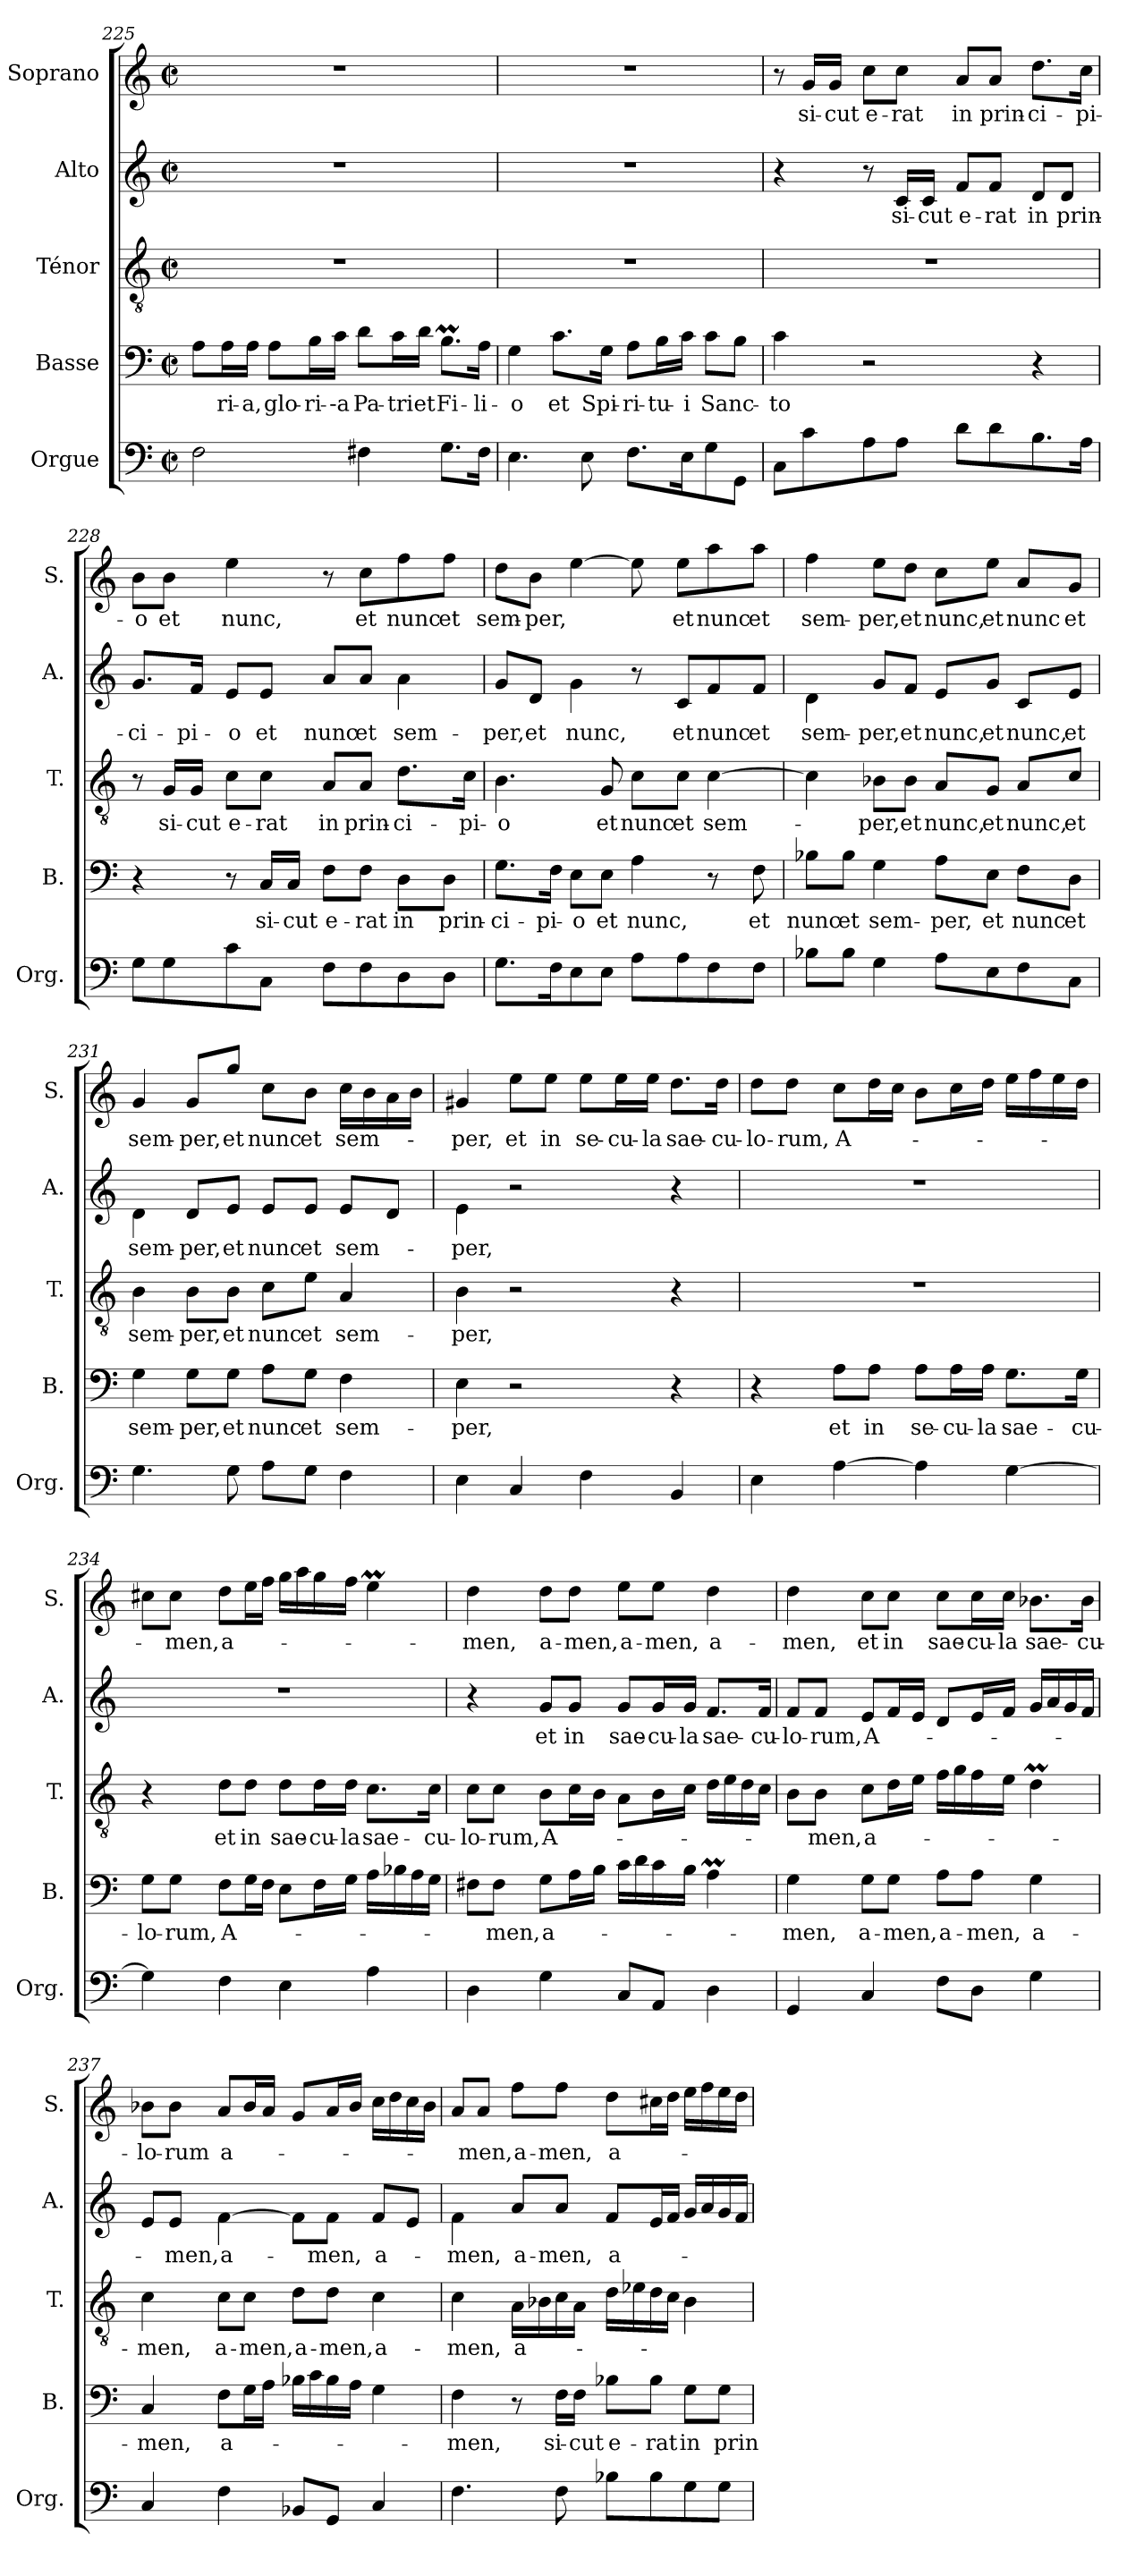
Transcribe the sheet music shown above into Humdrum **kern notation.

**kern	**kern	**text	**kern	**text	**kern	**text	**kern	**text
*part5	*part4	*part4	*part3	*part3	*part2	*part2	*part1	*part1
*staff5	*staff4	*staff4	*staff3	*staff3	*staff2	*staff2	*staff1	*staff1
*I"Orgue	*I"Basse	*	*I"Ténor	*	*I"Alto	*	*I"Soprano	*
*I'Org.	*I'B.	*	*I'T.	*	*I'A.	*	*I'S.	*
*clefF4	*clefF4	*	*clefGv2	*	*clefG2	*	*clefG2	*
*k[]	*k[]	*	*k[]	*	*k[]	*	*k[]	*
*M2/2	*M2/2	*	*M2/2	*	*M2/2	*	*M2/2	*
*met(c|)	*met(c|)	*	*met(c|)	*	*met(c|)	*	*met(c|)	*
=225	=225	=225	=225	=225	=225	=225	=225	=225
2F\	8A\L	.	1r	.	1r	.	1r	.
!	!	!LO:LY:b	!	!	!	!	!	!
.	16A\L	-ri-	.	.	.	.	.	.
!	!	!LO:LY:b	!	!	!	!	!	!
.	16A\JJ	-a,	.	.	.	.	.	.
!	!	!LO:LY:b	!	!	!	!	!	!
.	8A\L	glo-	.	.	.	.	.	.
!	!	!LO:LY:b	!	!	!	!	!	!
.	16B\L	-ri-	.	.	.	.	.	.
!	!	!LO:LY:b	!	!	!	!	!	!
.	16c\JJ	--a	.	.	.	.	.	.
!	!	!LO:LY:b	!	!	!	!	!	!
4F#X\	8d\L	Pa-	.	.	.	.	.	.
!	!	!LO:LY:b	!	!	!	!	!	!
.	16c\L	-tri	.	.	.	.	.	.
!	!	!LO:LY:b	!	!	!	!	!	!
.	16d\JJ	et	.	.	.	.	.	.
!	!	!LO:LY:b	!	!	!	!	!	!
8.G\L	8.Bm\L	Fi-	.	.	.	.	.	.
!	!	!LO:LY:b	!	!	!	!	!	!
16F#\Jk	16A\Jk	-li-	.	.	.	.	.	.
!!LO:PB:g=z
=226	=226	=226	=226	=226	=226	=226	=226	=226
!	!	!LO:LY:b	!	!	!	!	!	!
4.E\	4G\	-o	1r	.	1r	.	1r	.
!	!	!LO:LY:b	!	!	!	!	!	!
.	8.c\L	et	.	.	.	.	.	.
8E\	.	.	.	.	.	.	.	.
!	!	!LO:LY:b	!	!	!	!	!	!
.	16G\Jk	Spi-	.	.	.	.	.	.
!	!	!LO:LY:b	!	!	!	!	!	!
8.F\L	8A\L	-ri-	.	.	.	.	.	.
!	!	!LO:LY:b	!	!	!	!	!	!
.	16B\L	-tu-	.	.	.	.	.	.
!	!	!LO:LY:b	!	!	!	!	!	!
16E\K	16c\JJ	-i	.	.	.	.	.	.
!	!	!LO:LY:b	!	!	!	!	!	!
8G\	8c\L	Sanc-	.	.	.	.	.	.
8GG\J	8B\J	.	.	.	.	.	.	.
=227	=227	=227	=227	=227	=227	=227	=227	=227
!	!	!LO:LY:b	!	!	!	!	!	!
8C\L	4c\	-to	1r	.	4r	.	8r	.
!	!	!	!	!	!	!	!	!LO:LY:b
8c\	.	.	.	.	.	.	16g/LL	si-
!	!	!	!	!	!	!	!	!LO:LY:b
.	.	.	.	.	.	.	16g/JJ	-cut
!	!	!	!	!	!	!	!	!LO:LY:b
8A\	2r	.	.	.	8r	.	8cc\L	e-
!	!	!	!	!	!	!LO:LY:b	!	!LO:LY:b
8A\J	.	.	.	.	16c/LL	si-	8cc\J	-rat
!	!	!	!	!	!	!LO:LY:b	!	!
.	.	.	.	.	16c/JJ	-cut	.	.
!	!	!	!	!	!	!LO:LY:b	!	!LO:LY:b
8d\L	.	.	.	.	8f/L	e-	8a/L	in
!	!	!	!	!	!	!LO:LY:b	!	!LO:LY:b
8d\	.	.	.	.	8f/J	-rat	8a/J	prin-
!	!	!	!	!	!	!LO:LY:b	!	!LO:LY:b
8.B\	4r	.	.	.	8d/L	in	8.dd\L	-ci-
!	!	!	!	!	!	!LO:LY:b	!	!
.	.	.	.	.	8d/J	prin-	.	.
!	!	!	!	!	!	!	!	!LO:LY:b
16A\Jk	.	.	.	.	.	.	16cc\Jk	-pi-
=228	=228	=228	=228	=228	=228	=228	=228	=228
!	!	!	!	!	!	!LO:LY:b	!	!LO:LY:b
8G\L	4r	.	8r	.	8.g/L	-ci-	8b\L	-o
!	!	!	!	!LO:LY:b	!	!	!	!LO:LY:b
8G\	.	.	16G/LL	si-	.	.	8b\J	et
!	!	!	!	!LO:LY:b	!	!LO:LY:b	!	!
.	.	.	16G/JJ	-cut	16f/Jk	-pi-	.	.
!	!	!	!	!LO:LY:b	!	!LO:LY:b	!	!LO:LY:b
8c\	8r	.	8c\L	e-	8e/L	-o	4ee\	nunc,
!	!	!LO:LY:b	!	!LO:LY:b	!	!LO:LY:b	!	!
8C\J	16C/LL	si-	8c\J	-rat	8e/J	et	.	.
!	!	!LO:LY:b	!	!	!	!	!	!
.	16C/JJ	-cut	.	.	.	.	.	.
!	!	!LO:LY:b	!	!LO:LY:b	!	!LO:LY:b	!	!
8F\L	8F\L	e-	8A/L	in	8a/L	nunc	8r	.
!	!	!LO:LY:b	!	!LO:LY:b	!	!LO:LY:b	!	!LO:LY:b
8F\	8F\J	-rat	8A/J	prin-	8a/J	et	8cc\L	et
!	!	!LO:LY:b	!	!LO:LY:b	!	!LO:LY:b	!	!LO:LY:b
8D\	8D\L	in	8.d\L	-ci-	4a\	sem-	8ff\	nunc
!	!	!LO:LY:b	!	!	!	!	!	!LO:LY:b
8D\J	8D\J	prin-	.	.	.	.	8ff\J	et
!	!	!	!	!LO:LY:b	!	!	!	!
.	.	.	16c\Jk	-pi-	.	.	.	.
=229	=229	=229	=229	=229	=229	=229	=229	=229
!	!	!LO:LY:b	!	!LO:LY:b	!	!LO:LY:b	!	!LO:LY:b
8.G\L	8.G\L	-ci-	4.B\	-o	8g/L	-per,	8dd\L	sem-
!	!	!	!	!	!	!LO:LY:b	!	!LO:LY:b
.	.	.	.	.	8d/J	et	8b\J	-per,
!	!	!LO:LY:b	!	!	!	!	!	!
16F\K	16F\Jk	-pi-	.	.	.	.	.	.
!	!	!LO:LY:b	!	!	!	!LO:LY:b	!	!
8E\	8E\L	-o	.	.	4g\	nunc,	[4ee\	.
!	!	!LO:LY:b	!	!LO:LY:b	!	!	!	!
8E\J	8E\J	et	8G/	et	.	.	.	.
!	!	!LO:LY:b	!	!LO:LY:b	!	!	!	!
8A\L	4A\	nunc,	8c\L	nunc	8r	.	8ee\]	.
!	!	!	!	!LO:LY:b	!	!LO:LY:b	!	!LO:LY:b
8A\	.	.	8c\J	et	8c/L	et	8ee\L	et
!	!	!	!	!LO:LY:b	!	!LO:LY:b	!	!LO:LY:b
8F\	8r	.	[4c\	sem-	8f/	nunc	8aa\	nunc
!	!	!LO:LY:b	!	!	!	!LO:LY:b	!	!LO:LY:b
8F\J	8F\	et	.	.	8f/J	et	8aa\J	et
!!LO:LB:g=z
=230	=230	=230	=230	=230	=230	=230	=230	=230
!	!	!LO:LY:b	!	!	!	!LO:LY:b	!	!LO:LY:b
8B-X\L	8B-X\L	nunc	4c\]	.	4d\	sem-	4ff\	sem-
!	!	!LO:LY:b	!	!	!	!	!	!
8B-\J	8B-\J	et	.	.	.	.	.	.
!	!	!LO:LY:b	!	!LO:LY:b	!	!LO:LY:b	!	!LO:LY:b
4G\	4G\	sem-	8B-X\L	-per,	8g/L	-per,	8ee\L	-per,
!	!	!	!	!LO:LY:b	!	!LO:LY:b	!	!LO:LY:b
.	.	.	8B-\J	et	8f/J	et	8dd\J	et
!	!	!LO:LY:b	!	!LO:LY:b	!	!LO:LY:b	!	!LO:LY:b
8A\L	8A\L	-per,	8A/L	nunc,	8e/L	nunc,	8cc\L	nunc,
!	!	!LO:LY:b	!	!LO:LY:b	!	!LO:LY:b	!	!LO:LY:b
8E\	8E\J	et	8G/J	et	8g/J	et	8ee\J	et
!	!	!LO:LY:b	!	!LO:LY:b	!	!LO:LY:b	!	!LO:LY:b
8F\	8F\L	nunc	8A/L	nunc,	8c/L	nunc,	8a/L	nunc
!	!	!LO:LY:b	!	!LO:LY:b	!	!LO:LY:b	!	!LO:LY:b
8C\J	8D\J	et	8c/J	et	8e/J	et	8g/J	et
=231	=231	=231	=231	=231	=231	=231	=231	=231
!	!	!LO:LY:b	!	!LO:LY:b	!	!LO:LY:b	!	!LO:LY:b
4.G\	4G\	sem-	4B\	sem-	4d\	sem-	4g/	sem-
!	!	!LO:LY:b	!	!LO:LY:b	!	!LO:LY:b	!	!LO:LY:b
.	8G\L	-per,	8B\L	-per,	8d/L	-per,	8g/L	-per,
!	!	!LO:LY:b	!	!LO:LY:b	!	!LO:LY:b	!	!LO:LY:b
8G\	8G\J	et	8B\J	et	8e/J	et	8gg/J	et
!	!	!LO:LY:b	!	!LO:LY:b	!	!LO:LY:b	!	!LO:LY:b
8A\L	8A\L	nunc	8c\L	nunc	8e/L	nunc	8cc\L	nunc
!	!	!LO:LY:b	!	!LO:LY:b	!	!LO:LY:b	!	!LO:LY:b
8G\J	8G\J	et	8e\J	et	8e/J	et	8b\J	et
!	!	!LO:LY:b	!	!LO:LY:b	!	!LO:LY:b	!	!LO:LY:b
4F\	4F\	sem-	4A/	sem-	8e/L	sem-	16cc\LL	sem-
.	.	.	.	.	.	.	16b\	.
.	.	.	.	.	8d/J	.	16a\	.
.	.	.	.	.	.	.	16b\JJ	.
=232	=232	=232	=232	=232	=232	=232	=232	=232
!	!	!LO:LY:b	!	!LO:LY:b	!	!LO:LY:b	!	!LO:LY:b
4E\	4E\	-per,	4B\	-per,	4e\	-per,	4g#X/	-per,
!	!	!	!	!	!	!	!	!LO:LY:b
4C/	2r	.	2r	.	2r	.	8ee\L	et
!	!	!	!	!	!	!	!	!LO:LY:b
.	.	.	.	.	.	.	8ee\J	in
!	!	!	!	!	!	!	!	!LO:LY:b
4F\	.	.	.	.	.	.	8ee\L	se-
!	!	!	!	!	!	!	!	!LO:LY:b
.	.	.	.	.	.	.	16ee\L	-cu-
!	!	!	!	!	!	!	!	!LO:LY:b
.	.	.	.	.	.	.	16ee\JJ	-la
!	!	!	!	!	!	!	!	!LO:LY:b
4BB/	4r	.	4r	.	4r	.	8.dd\L	sae-
!	!	!	!	!	!	!	!	!LO:LY:b
.	.	.	.	.	.	.	16dd\Jk	-cu-
=233	=233	=233	=233	=233	=233	=233	=233	=233
!	!	!	!	!	!	!	!	!LO:LY:b
4E\	4r	.	1r	.	1r	.	8dd\L	-lo-
!	!	!	!	!	!	!	!	!LO:LY:b
.	.	.	.	.	.	.	8dd\J	-rum,
!	!	!LO:LY:b	!	!	!	!	!	!LO:LY:b
[4A\	8A\L	et	.	.	.	.	8cc\L	A-
!	!	!LO:LY:b	!	!	!	!	!	!
.	8A\J	in	.	.	.	.	16dd\L	.
.	.	.	.	.	.	.	16cc\JJ	.
!	!	!LO:LY:b	!	!	!	!	!	!
4A\]	8A\L	se-	.	.	.	.	8b\L	.
!	!	!LO:LY:b	!	!	!	!	!	!
.	16A\L	-cu-	.	.	.	.	16cc\L	.
!	!	!LO:LY:b	!	!	!	!	!	!
.	16A\JJ	-la	.	.	.	.	16dd\JJ	.
!	!	!LO:LY:b	!	!	!	!	!	!
[4G\	8.G\L	sae-	.	.	.	.	16ee\LL	.
.	.	.	.	.	.	.	16ff\	.
.	.	.	.	.	.	.	16ee\	.
!	!	!LO:LY:b	!	!	!	!	!	!
.	16G\Jk	-cu-	.	.	.	.	16dd\JJ	.
!!LO:PB:g=z
=234	=234	=234	=234	=234	=234	=234	=234	=234
!	!	!LO:LY:b	!	!	!	!	!	!
4G\]	8G\L	-lo-	4r	.	1r	.	8cc#X\L	.
!	!	!LO:LY:b	!	!	!	!	!	!LO:LY:b
.	8G\J	-rum,	.	.	.	.	8cc#\J	-men,
!	!	!LO:LY:b	!	!LO:LY:b	!	!	!	!LO:LY:b
4F\	8F\L	A-	8d\L	et	.	.	8dd\L	a-
!	!	!	!	!LO:LY:b	!	!	!	!
.	16G\L	.	8d\J	in	.	.	16ee\L	.
.	16F\JJ	.	.	.	.	.	16ff\JJ	.
!	!	!	!	!LO:LY:b	!	!	!	!
4E\	8E\L	.	8d\L	sae-	.	.	16gg\LL	.
.	.	.	.	.	.	.	16aa\	.
!	!	!	!	!LO:LY:b	!	!	!	!
.	16F\L	.	16d\L	-cu-	.	.	16gg\	.
!	!	!	!	!LO:LY:b	!	!	!	!
.	16G\JJ	.	16d\JJ	-la	.	.	16ff\JJ	.
!	!	!	!	!LO:LY:b	!	!	!	!
4A\	16A\LL	.	8.c\L	sae-	.	.	4eem\	.
.	16B-X\	.	.	.	.	.	.	.
.	16A\	.	.	.	.	.	.	.
!	!	!	!	!LO:LY:b	!	!	!	!
.	16G\JJ	.	16c\Jk	-cu-	.	.	.	.
=235	=235	=235	=235	=235	=235	=235	=235	=235
!	!	!	!	!LO:LY:b	!	!	!	!LO:LY:b
4D\	8F#X\L	.	8c\L	-lo-	4r	.	4dd\	-men,
!	!	!LO:LY:b	!	!LO:LY:b	!	!	!	!
.	8F#\J	-men,	8c\J	-rum,	.	.	.	.
!	!	!LO:LY:b	!	!LO:LY:b	!	!LO:LY:b	!	!LO:LY:b
4G\	8G\L	a-	8B\L	A-	8g/L	et	8dd\L	a-
!	!	!	!	!	!	!LO:LY:b	!	!LO:LY:b
.	16A\L	.	16c\L	.	8g/J	in	8dd\J	-men,
.	16B\JJ	.	16B\JJ	.	.	.	.	.
!	!	!	!	!	!	!LO:LY:b	!	!LO:LY:b
8C/L	16c\LL	.	8A\L	.	8g/L	sae-	8ee\L	a-
.	16d\	.	.	.	.	.	.	.
!	!	!	!	!	!	!LO:LY:b	!	!LO:LY:b
8AA/J	16c\	.	16B\L	.	16g/L	-cu-	8ee\J	-men,
!	!	!	!	!	!	!LO:LY:b	!	!
.	16B\JJ	.	16c\JJ	.	16g/JJ	-la	.	.
!	!	!	!	!	!	!LO:LY:b	!	!LO:LY:b
4D\	4AM\	.	16d\LL	.	8.f/L	sae-	4dd\	a-
.	.	.	16e\	.	.	.	.	.
.	.	.	16d\	.	.	.	.	.
!	!	!	!	!	!	!LO:LY:b	!	!
.	.	.	16c\JJ	.	16f/Jk	-cu-	.	.
=236	=236	=236	=236	=236	=236	=236	=236	=236
!	!	!LO:LY:b	!	!	!	!LO:LY:b	!	!LO:LY:b
4GG/	4G\	-men,	8B\L	.	8f/L	-lo-	4dd\	-men,
!	!	!	!	!LO:LY:b	!	!LO:LY:b	!	!
.	.	.	8B\J	-men,	8f/J	-rum,	.	.
!	!	!LO:LY:b	!	!LO:LY:b	!	!LO:LY:b	!	!LO:LY:b
4C/	8G\L	a-	8c\L	a-	8e/L	A-	8cc\L	et
!	!	!LO:LY:b	!	!	!	!	!	!LO:LY:b
.	8G\J	-men,	16d\L	.	16f/L	.	8cc\J	in
.	.	.	16e\JJ	.	16e/JJ	.	.	.
!	!	!LO:LY:b	!	!	!	!	!	!LO:LY:b
8F\L	8A\L	a-	16f\LL	.	8d/L	.	8cc\L	sae-
.	.	.	16g\	.	.	.	.	.
!	!	!LO:LY:b	!	!	!	!	!	!LO:LY:b
8D\J	8A\J	-men,	16f\	.	16e/L	.	16cc\L	-cu-
!	!	!	!	!	!	!	!	!LO:LY:b
.	.	.	16e\JJ	.	16f/JJ	.	16cc\JJ	-la
!	!	!LO:LY:b	!	!	!	!	!	!LO:LY:b
4G\	4G\	a-	4dM\	.	16g/LL	.	8.b-X\L	sae-
.	.	.	.	.	16a/	.	.	.
.	.	.	.	.	16g/	.	.	.
!	!	!	!	!	!	!	!	!LO:LY:b
.	.	.	.	.	16f/JJ	.	16b-\Jk	-cu-
!!LO:LB:g=z
=237	=237	=237	=237	=237	=237	=237	=237	=237
!	!	!LO:LY:b	!	!LO:LY:b	!	!	!	!LO:LY:b
4C/	4C/	-men,	4c\	-men,	8e/L	.	8b-X\L	-lo-
!	!	!	!	!	!	!LO:LY:b	!	!LO:LY:b
.	.	.	.	.	8e/J	-men,	8b-\J	-rum
!	!	!LO:LY:b	!	!LO:LY:b	!	!LO:LY:b	!	!LO:LY:b
4F\	8F\L	a-	8c\L	a-	[4f\	a-	8a/L	a-
!	!	!	!	!LO:LY:b	!	!	!	!
.	16G\L	.	8c\J	-men,	.	.	16b-/L	.
.	16A\JJ	.	.	.	.	.	16a/JJ	.
!	!	!	!	!LO:LY:b	!	!	!	!
8BB-X/L	16B-X\LL	.	8d\L	a-	8f\L]	.	8g/L	.
.	16c\	.	.	.	.	.	.	.
!	!	!	!	!LO:LY:b	!	!LO:LY:b	!	!
8GG/J	16B-\	.	8d\J	-men,	8f\J	-men,	16a/L	.
.	16A\JJ	.	.	.	.	.	16b-/JJ	.
!	!	!	!	!LO:LY:b	!	!LO:LY:b	!	!
4C/	4G\	.	4c\	a-	8f/L	a-	16cc\LL	.
.	.	.	.	.	.	.	16dd\	.
.	.	.	.	.	8e/J	.	16cc\	.
.	.	.	.	.	.	.	16b-\JJ	.
=238	=238	=238	=238	=238	=238	=238	=238	=238
!	!	!LO:LY:b	!	!LO:LY:b	!	!LO:LY:b	!	!
4.F\	4F\	-men,	4c\	-men,	4f\	-men,	8a/L	.
!	!	!	!	!	!	!	!	!LO:LY:b
.	.	.	.	.	.	.	8a/J	-men,
!	!	!	!	!LO:LY:b	!	!LO:LY:b	!	!LO:LY:b
.	8r	.	16A\LL	a-	8a/L	a-	8ff\L	a-
.	.	.	16B-X\	.	.	.	.	.
!	!	!LO:LY:b	!	!	!	!LO:LY:b	!	!LO:LY:b
8F\	16F\LL	si-	16c\	.	8a/J	-men,	8ff\J	-men,
!	!	!LO:LY:b	!	!	!	!	!	!
.	16F\JJ	-cut	16A\JJ	.	.	.	.	.
!	!	!LO:LY:b	!	!	!	!LO:LY:b	!	!LO:LY:b
8B-X\L	8B-X\L	e-	16d\LL	.	8f/L	a-	8dd\L	a-
.	.	.	16e-X\	.	.	.	.	.
!	!	!LO:LY:b	!	!	!	!	!	!
8B-\	8B-\J	-rat	16d\	.	16e/L	.	16cc#X\L	.
.	.	.	16c\JJ	.	16f/JJ	.	16dd\JJ	.
!	!	!LO:LY:b	!	!	!	!	!	!
8G\	8G\L	in	4B-\	.	16g/LL	.	16ee\LL	.
.	.	.	.	.	16a/	.	16ff\	.
!	!	!LO:LY:b	!	!	!	!	!	!
8G\J	8G\J	prin-	.	.	16g/	.	16ee\	.
.	.	.	.	.	16f/JJ	.	16dd\JJ	.
=	=	=	=	=	=	=	=	=
*-	*-	*-	*-	*-	*-	*-	*-	*-
